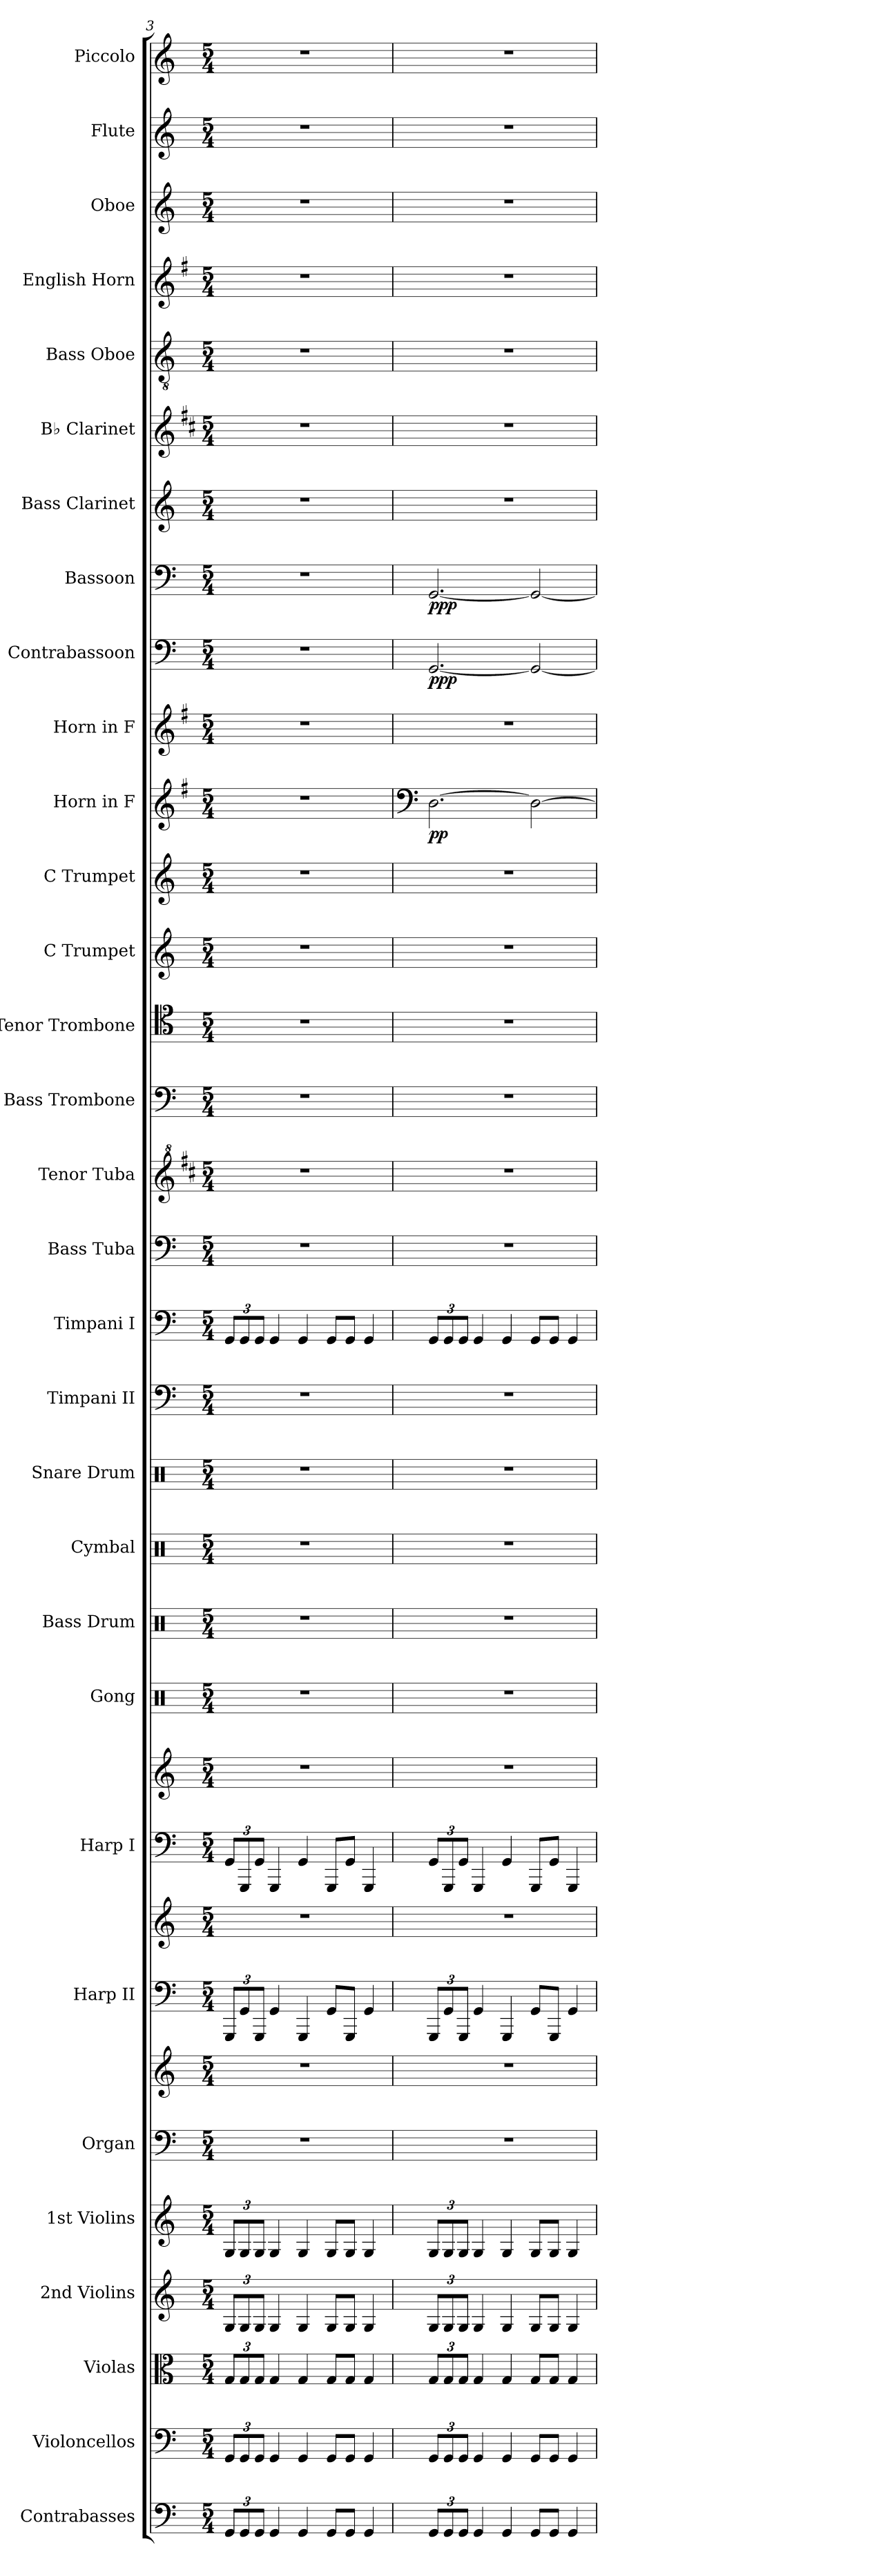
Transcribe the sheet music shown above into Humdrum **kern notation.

**kern	**kern	**kern	**kern	**kern	**kern	**kern	**kern	**kern	**kern	**kern	**kern	**kern	**kern	**kern	**kern	**kern	**kern	**kern	**kern	**kern	**kern	**kern	**kern	**dynam	**kern	**kern	**dynam	**kern	**dynam	**kern	**kern	**kern	**kern	**kern	**kern	**kern
*part31	*part30	*part29	*part28	*part27	*part26	*part26	*part25	*part25	*part24	*part24	*part23	*part22	*part21	*part20	*part19	*part18	*part17	*part16	*part15	*part14	*part13	*part12	*part11	*part11	*part10	*part9	*part9	*part8	*part8	*part7	*part6	*part5	*part4	*part3	*part2	*part1
*staff34	*staff33	*staff32	*staff31	*staff30	*staff29	*staff28	*staff27	*staff26	*staff25	*staff24	*staff23	*staff22	*staff21	*staff20	*staff19	*staff18	*staff17	*staff16	*staff15	*staff14	*staff13	*staff12	*staff11	*staff11	*staff10	*staff9	*staff9	*staff8	*staff8	*staff7	*staff6	*staff5	*staff4	*staff3	*staff2	*staff1
*I"Contrabasses	*I"Violoncellos	*I"Violas	*I"2nd Violins	*I"1st Violins	*I"Organ	*	*I"Harp II	*	*I"Harp I	*	*I"Gong	*I"Bass Drum	*I"Cymbal	*I"Snare Drum	*I"Timpani II	*I"Timpani I	*I"Bass Tuba	*I"Tenor Tuba	*I"Bass Trombone	*I"Tenor Trombone	*I"C Trumpet	*I"C Trumpet	*I"Horn in F	*	*I"Horn in F	*I"Contrabassoon	*	*I"Bassoon	*	*I"Bass Clarinet	*I"B♭ Clarinet	*I"Bass Oboe	*I"English Horn	*I"Oboe	*I"Flute	*I"Piccolo
*I'Cbs.	*I'Vcs.	*I'Vlas.	*I'Vlns.	*I'Vlns.	*I'Org.	*	*I'Hrp.	*	*I'Hrp.	*	*	*I'B. Dr.	*I'Cym.	*I'Sn. Dr.	*I'Timp.	*I'Timp.	*I'Tba.	*	*I'B. Tbn.	*I'T. Tbn.	*I'C Tpt.	*I'C Tpt.	*	*	*	*I'Cbsn.	*	*I'Bsn.	*	*I'B. Cl.	*I'B♭ Cl.	*	*I'E. Hn.	*I'Ob.	*I'Fl.	*I'Picc.
*clefF4	*clefF4	*clefC3	*clefG2	*clefG2	*clefF4	*clefG2	*clefF4	*clefG2	*clefF4	*clefG2	*clefX	*clefX	*clefX	*clefX	*clefF4	*clefF4	*clefF4	*clefG^2	*clefF4	*clefC4	*clefG2	*clefG2	*clefG2	*	*clefG2	*clefF4	*	*clefF4	*	*clefG2	*clefG2	*clefGv2	*clefG2	*clefG2	*clefG2	*clefG2
*ITrd7c12	*	*	*	*	*	*	*	*	*	*	*	*	*	*	*	*	*	*ITrd4c7	*	*	*	*	*ITrd4c7	*	*ITrd4c7	*ITrd7c12	*	*	*	*ITrd8c14	*ITrd1c2	*	*ITrd4c7	*	*	*ITrd-7c-12
*k[]	*k[]	*k[]	*k[]	*k[]	*k[]	*k[]	*k[]	*k[]	*k[]	*k[]	*k[]	*k[]	*k[]	*k[]	*k[]	*k[]	*k[]	*k[f#]	*k[]	*k[]	*k[]	*k[]	*k[]	*	*k[]	*k[]	*	*k[]	*	*k[]	*k[]	*k[]	*k[]	*k[]	*k[]	*k[]
*M5/4	*M5/4	*M5/4	*M5/4	*M5/4	*M5/4	*M5/4	*M5/4	*M5/4	*M5/4	*M5/4	*M5/4	*M5/4	*M5/4	*M5/4	*M5/4	*M5/4	*M5/4	*M5/4	*M5/4	*M5/4	*M5/4	*M5/4	*M5/4	*	*M5/4	*M5/4	*	*M5/4	*	*M5/4	*M5/4	*M5/4	*M5/4	*M5/4	*M5/4	*M5/4
*Xbrackettup	*Xbrackettup	*Xbrackettup	*Xbrackettup	*Xbrackettup	*	*	*Xbrackettup	*	*Xbrackettup	*	*	*	*	*	*	*Xbrackettup	*	*	*	*	*	*	*	*	*	*	*	*	*	*	*	*	*	*	*	*
=3	=3	=3	=3	=3	=3	=3	=3	=3	=3	=3	=3	=3	=3	=3	=3	=3	=3	=3	=3	=3	=3	=3	=3	=3	=3	=3	=3	=3	=3	=3	=3	=3	=3	=3	=3	=3
12GGG/L	12GG/L	12G/L	12G/L	12G/L	4%5r	4%5r	12GGG/L	4%5r	12GG/L	4%5r	4%5r	4%5r	4%5r	4%5r	4%5r	12GG/L	4%5r	4%5r	4%5r	4%5r	4%5r	4%5r	4%5r	.	4%5r	4%5r	.	4%5r	.	4%5r	4%5r	4%5r	4%5r	4%5r	4%5r	4%5r
12GGG/	12GG/	12G/	12G/	12G/	.	.	12GG/	.	12GGG/	.	.	.	.	.	.	12GG/	.	.	.	.	.	.	.	.	.	.	.	.	.	.	.	.	.	.	.	.
12GGG/J	12GG/J	12G/J	12G/J	12G/J	.	.	12GGG/J	.	12GG/J	.	.	.	.	.	.	12GG/J	.	.	.	.	.	.	.	.	.	.	.	.	.	.	.	.	.	.	.	.
4GGG/	4GG/	4G/	4G/	4G/	.	.	4GG/	.	4GGG/	.	.	.	.	.	.	4GG/	.	.	.	.	.	.	.	.	.	.	.	.	.	.	.	.	.	.	.	.
4GGG/	4GG/	4G/	4G/	4G/	.	.	4GGG/	.	4GG/	.	.	.	.	.	.	4GG/	.	.	.	.	.	.	.	.	.	.	.	.	.	.	.	.	.	.	.	.
8GGG/L	8GG/L	8G/L	8G/L	8G/L	.	.	8GG/L	.	8GGG/L	.	.	.	.	.	.	8GG/L	.	.	.	.	.	.	.	.	.	.	.	.	.	.	.	.	.	.	.	.
8GGG/J	8GG/J	8G/J	8G/J	8G/J	.	.	8GGG/J	.	8GG/J	.	.	.	.	.	.	8GG/J	.	.	.	.	.	.	.	.	.	.	.	.	.	.	.	.	.	.	.	.
4GGG/	4GG/	4G/	4G/	4G/	.	.	4GG/	.	4GGG/	.	.	.	.	.	.	4GG/	.	.	.	.	.	.	.	.	.	.	.	.	.	.	.	.	.	.	.	.
=4	=4	=4	=4	=4	=4	=4	=4	=4	=4	=4	=4	=4	=4	=4	=4	=4	=4	=4	=4	=4	=4	=4	=4	=4	=4	=4	=4	=4	=4	=4	=4	=4	=4	=4	=4	=4
*	*	*	*	*	*	*	*	*	*	*	*	*	*	*	*	*	*	*	*	*	*	*	*clefF4	*	*	*	*	*	*	*	*	*	*	*	*	*
!	!	!	!	!	!	!	!	!	!	!	!	!	!	!	!	!	!	!	!	!	!	!	!	!LO:DY:b	!	!	!LO:DY:b	!	!LO:DY:b	!	!	!	!	!	!	!
12GGG/L	12GG/L	12G/L	12G/L	12G/L	4%5r	4%5r	12GGG/L	4%5r	12GG/L	4%5r	4%5r	4%5r	4%5r	4%5r	4%5r	12GG/L	4%5r	4%5r	4%5r	4%5r	4%5r	4%5r	[2.GG\	pp	4%5r	[2.GGG/	ppp	[2.GG/	ppp	4%5r	4%5r	4%5r	4%5r	4%5r	4%5r	4%5r
12GGG/	12GG/	12G/	12G/	12G/	.	.	12GG/	.	12GGG/	.	.	.	.	.	.	12GG/	.	.	.	.	.	.	.	.	.	.	.	.	.	.	.	.	.	.	.	.
12GGG/J	12GG/J	12G/J	12G/J	12G/J	.	.	12GGG/J	.	12GG/J	.	.	.	.	.	.	12GG/J	.	.	.	.	.	.	.	.	.	.	.	.	.	.	.	.	.	.	.	.
4GGG/	4GG/	4G/	4G/	4G/	.	.	4GG/	.	4GGG/	.	.	.	.	.	.	4GG/	.	.	.	.	.	.	.	.	.	.	.	.	.	.	.	.	.	.	.	.
4GGG/	4GG/	4G/	4G/	4G/	.	.	4GGG/	.	4GG/	.	.	.	.	.	.	4GG/	.	.	.	.	.	.	.	.	.	.	.	.	.	.	.	.	.	.	.	.
8GGG/L	8GG/L	8G/L	8G/L	8G/L	.	.	8GG/L	.	8GGG/L	.	.	.	.	.	.	8GG/L	.	.	.	.	.	.	2GG\_	.	.	2GGG/_	.	2GG/_	.	.	.	.	.	.	.	.
8GGG/J	8GG/J	8G/J	8G/J	8G/J	.	.	8GGG/J	.	8GG/J	.	.	.	.	.	.	8GG/J	.	.	.	.	.	.	.	.	.	.	.	.	.	.	.	.	.	.	.	.
4GGG/	4GG/	4G/	4G/	4G/	.	.	4GG/	.	4GGG/	.	.	.	.	.	.	4GG/	.	.	.	.	.	.	.	.	.	.	.	.	.	.	.	.	.	.	.	.
=	=	=	=	=	=	=	=	=	=	=	=	=	=	=	=	=	=	=	=	=	=	=	=	=	=	=	=	=	=	=	=	=	=	=	=	=
*-	*-	*-	*-	*-	*-	*-	*-	*-	*-	*-	*-	*-	*-	*-	*-	*-	*-	*-	*-	*-	*-	*-	*-	*-	*-	*-	*-	*-	*-	*-	*-	*-	*-	*-	*-	*-
